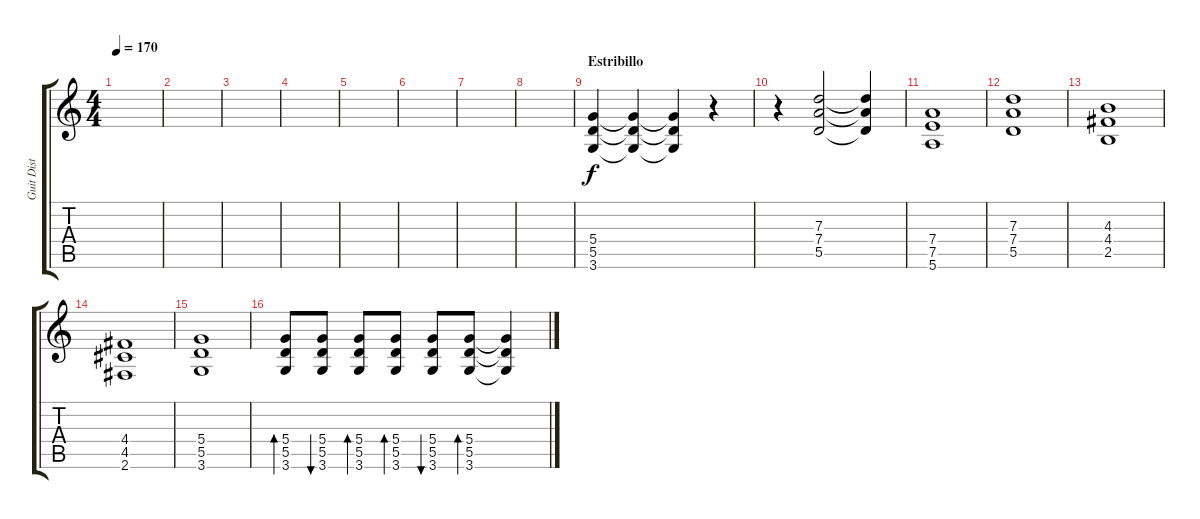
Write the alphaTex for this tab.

\track ("Guit Dist" "Guit Dist") {instrument distortionguitar}
\staff {score tabs}
\tuning (E4 B3 G3 D3 A2 E2) {hide}
\ts (4 4)
\tempo 170
\clef g2
\ks c
|
|
|
|
|
|
|
|
\section ("" "Estribillo")
(5.4 5.5 3.6).4 (5.4{t} 5.5{t} 3.6{t}).4 (5.4{t} 5.5{t} 3.6{t}).4 r.4 |
r.4 (7.3 7.4 5.5).2 (7.3{t} 7.4{t} 5.5{t}).4 |
(7.4 7.5 5.6).1 |
(7.3 7.4 5.5).1 |
(4.3 4.4 2.5).1 |
(4.4 4.5 2.6).1 |
(5.4 5.5 3.6).1 |
(5.4 5.5 3.6).8{bd 120} (5.4 5.5 3.6).8{bu 120} (5.4 5.5 3.6).8{bd 120} (5.4 5.5 3.6).8{bd 120} (5.4 5.5 3.6).8{bu 120} (5.4 5.5 3.6).8{bd 120} (5.4{t} 5.5{t} 3.6{t}).4
